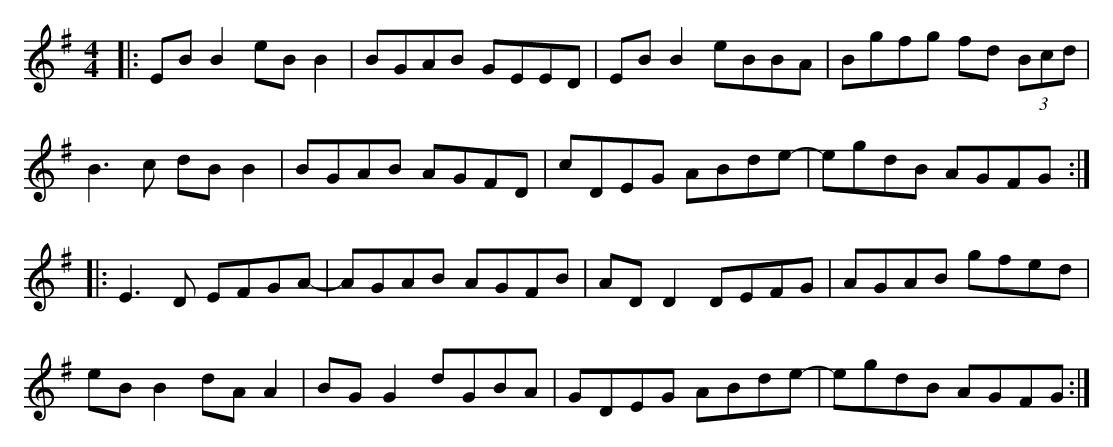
X:1
M:4/4
K:G
|:EB B2 eB B2|BGAB GEED|EB B2 eBBA|Bgfg fd (3Bcd|
B3c dB B2|BGAB AGFD|cDEG ABde-|egdB AGFG:|
|:E3D EFGA-|AGAB AGFB|AD D2 DEFG|AGAB gfed|
eB B2 dA A2|BG G2 dGBA|GDEG ABde-|egdB AGFG:|
